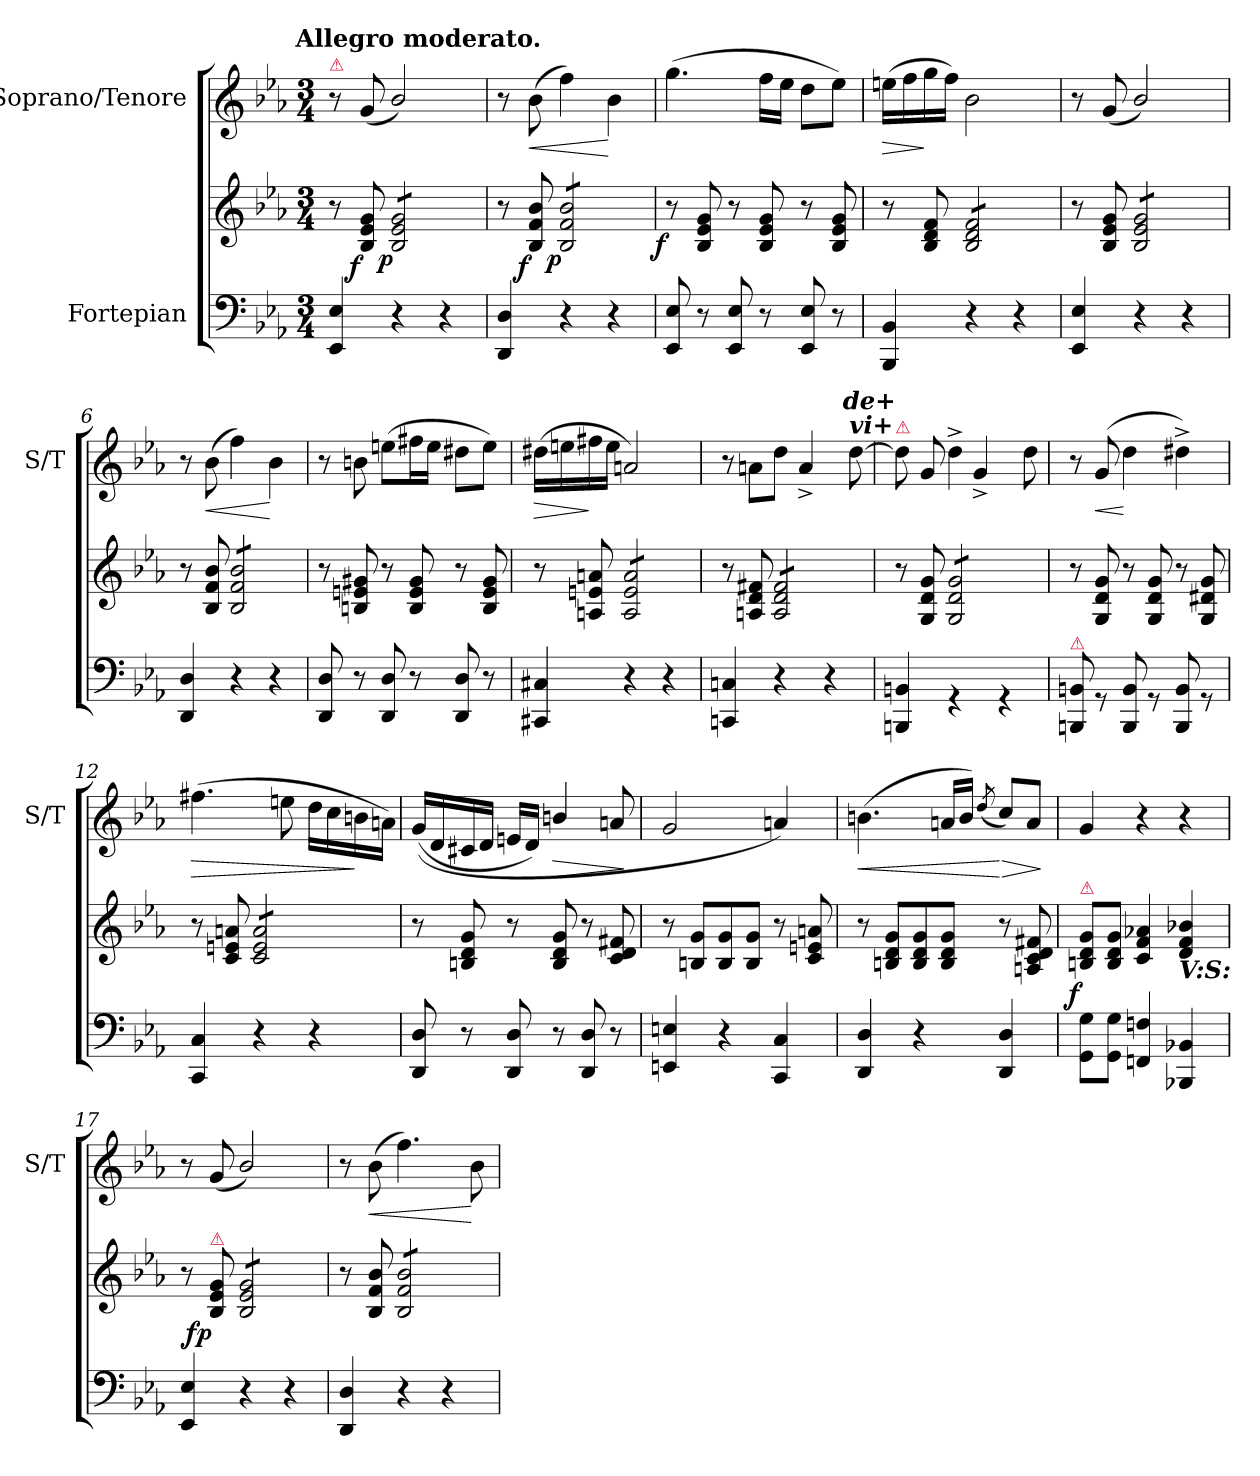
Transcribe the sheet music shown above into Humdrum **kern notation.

**kern	**kern	**dynam	**kern	**dynam
*part2	*part2	*part2	*part1	*part1
*staff3	*staff2	*staff2/3	*staff1	*staff1
*I"Fortepian	*	*	*I"Soprano/Tenore	*
*	*	*	*I'S/T	*
*clefF4	*clefG2	*	*clefG2	*
*k[b-e-a-]	*k[b-e-a-]	*	*k[b-e-a-]	*
!!LO:TX:omd:t=Allegro moderato.
*M3/4	*M3/4	*	*M3/4	*
*MM132	*MM132	*	*MM132	*
=1	=1	=1	=1	=1
!	!	!	!LO:TX:a:color=crimson:t=⚠	!
4EE-/ 4E-/	8r	.	8r	.
!	!	!LO:DY:b:rj	!	!
.	8B-/ 8e-/ 8g/	f	(<8g/	.
!	!	!LO:DY:b:rj	!	!
*	*tremolo	*	*	*
4r	8B-/ 8e-/ 8g/L	p	2b-/)	.
.	8B-/ 8e-/ 8g/	.	.	.
4r	8B-/ 8e-/ 8g/	.	.	.
.	8B-/ 8e-/ 8g/J	.	.	.
*	*Xtremolo	*	*	*
=2	=2	=2	=2	=2
4DD/ 4D/	8r	.	8r	.
!	!	!LO:DY:b:rj	!	!LO:HP:b
.	8B-/ 8f/ 8b-/	f	(>8b-\	<
!	!	!LO:DY:b:rj	!	!
*	*tremolo	*	*	*
4r	8B-/ 8f/ 8b-/L	p	4ff\)	.
.	8B-/ 8f/ 8b-/	.	.	.
4r	8B-/ 8f/ 8b-/	.	4b-\	[
.	8B-/ 8f/ 8b-/J	.	.	.
*	*Xtremolo	*	*	*
=3	=3	=3	=3	=3
!	!	!LO:DY:b:rj	!	!
8EE-/ 8E-/	8r	f	(>4.gg\	.
8r	8B-/ 8e-/ 8g/	.	.	.
8EE-/ 8E-/	8r	.	.	.
8r	8B-/ 8e-/ 8g/	.	16ff\LL	.
.	.	.	16ee-\JJ	.
8EE-/ 8E-/	8r	.	8dd\L	.
8r	8B-/ 8e-/ 8g/	.	8ee-\J)	.
=4	=4	=4	=4	=4
!	!	!	!	!LO:HP:b
4BBB-/ 4BB-/	8r	.	(>16een\LL	>
.	.	.	16ff\	.
.	8B-/ 8d/ 8f/	.	16gg\	]
.	.	.	16ff\JJ)	.
*	*tremolo	*	*	*
4r	8B-/ 8d/ 8f/L	.	2b-\	.
.	8B-/ 8d/ 8f/	.	.	.
4r	8B-/ 8d/ 8f/	.	.	.
.	8B-/ 8d/ 8f/J	.	.	.
*	*Xtremolo	*	*	*
=5	=5	=5	=5	=5
4EE-/ 4E-/	8r	.	8r	.
.	8B-/ 8e-/ 8g/	.	(<8g/	.
*	*tremolo	*	*	*
4r	8B-/ 8e-/ 8g/L	.	2b-/)	.
.	8B-/ 8e-/ 8g/	.	.	.
4r	8B-/ 8e-/ 8g/	.	.	.
.	8B-/ 8e-/ 8g/J	.	.	.
*	*Xtremolo	*	*	*
=6	=6	=6	=6	=6
4DD/ 4D/	8r	.	8r	.
!	!	!	!	!LO:HP:b
.	8B-/ 8f/ 8b-/	.	(>8b-\	<
*	*tremolo	*	*	*
4r	8B-/ 8f/ 8b-/L	.	4ff\)	.
.	8B-/ 8f/ 8b-/	.	.	.
4r	8B-/ 8f/ 8b-/	.	4b-\	[
.	8B-/ 8f/ 8b-/J	.	.	.
*	*Xtremolo	*	*	*
=7	=7	=7	=7	=7
8DD/ 8D/	8r	.	8r	.
8r	8Bn/ 8en/ 8g#X/	.	8bn\	.
8DD/ 8D/	8r	.	(>8een\L	.
8r	8B/ 8e/ 8g#/	.	16ff#X\L	.
.	.	.	16ee\JJ	.
8DD/ 8D/	8r	.	8dd#X\L	.
8r	8B/ 8e/ 8g#/	.	8ee\J)	.
=8	=8	=8	=8	=8
!	!	!	!	!LO:HP:b
4CC#X/ 4C#X/	8r	.	(>16dd#X\LL	>
.	.	.	16een\	.
.	8An/ 8en/ 8an/	.	16ff#X\	]
.	.	.	16ee\JJ	.
*	*tremolo	*	*	*
4r	8A/ 8e/ 8a/L	.	2an/)	.
.	8A/ 8e/ 8a/	.	.	.
4r	8A/ 8e/ 8a/	.	.	.
.	8A/ 8e/ 8a/J	.	.	.
*	*Xtremolo	*	*	*
=9	=9	=9	=9	=9
4CCn/ 4Cn/	8r	.	8r	.
.	8An/ 8d/ 8f#X/	.	8an\L	.
*	*tremolo	*	*	*
4r	8A/ 8d/ 8f#/L	.	8dd\J	.
.	8A/ 8d/ 8f#/	.	4a^</	.
4r	8A/ 8d/ 8f#/	.	.	.
!	!	!	!LO:TX:a:Bi:t=vi+	!
.	8A/ 8d/ 8f#/J	.	[8dd\	.
*	*Xtremolo	*	*	*
=10	=10	=10	=10	=10
!	!	!	!LO:TX:a:color=crimson:t=⚠	!
!	!	!	!LO:TX:a:Bi:rj:t=de+	!
4BBBn/ 4BBn/	8r	.	8dd\]	.
.	8G/ 8d/ 8g/	.	8g/	.
!	!	!	!LO:N:vis=4	!
*	*tremolo	*	*	*
4rGG	8G/ 8d/ 8g/L	.	8dd^<\	.
.	8G/ 8d/ 8g/	.	4g^</	.
4rGG	8G/ 8d/ 8g/	.	.	.
.	8G/ 8d/ 8g/J	.	8dd\	.
*	*Xtremolo	*	*	*
=11	=11	=11	=11	=11
!LO:TX:a:color=crimson:t=⚠	!	!	!	!
8BBBn/ 8BBn/	8r	.	8r	.
!	!	!	!	!LO:HP:b
8rGG	8G/ 8d/ 8g/	.	(>8g/	<
8BBB/ 8BB/	8r	.	4dd\	[
8rGG	8G/ 8d/ 8g/	.	.	.
8BBB/ 8BB/	8r	.	4dd#X^<\)	.
8rGG	8G/ 8d#X/ 8g/	.	.	.
=12	=12	=12	=12	=12
!	!	!	!	!LO:HP:b
4CC/ 4C/	8r	.	(>4.ff#X\	>
.	8c/ 8en/ 8an/	.	.	.
*	*tremolo	*	*	*
4r	8c/ 8e/ 8a/L	.	.	.
.	8c/ 8e/ 8a/	.	8een\	.
4r	8c/ 8e/ 8a/	.	16dd\LL	.
.	.	.	16cc\	.
.	8c/ 8e/ 8a/J	.	16bn\	]
*	*Xtremolo	*	*	*
.	.	.	16an\JJ)	.
=13	=13	=13	=13	=13
8DD/ 8D/	8r	.	(<(>16g/LL	.
.	.	.	16d/	.
8r	8Bn/ 8d/ 8g/	.	16c#X/	.
.	.	.	16d/JJ	.
8DD/ 8D/	8r	.	16en/LL	.
.	.	.	16d/JJ)	.
!	!	!	!	!LO:HP:b
8r	8B/ 8d/ 8g/	.	4bn/	>
8DD/ 8D/	8r	.	.	.
8r	8c/ 8d/ 8f#X/	.	8an/	.
.	.	.	.	]
=14	=14	=14	=14	=14
4EEn/ 4En/	8r	.	2g/	.
.	8Bn/ 8g/L	.	.	.
4r	8B/ 8g/	.	.	.
.	8B/ 8g/J	.	.	.
4CC/ 4C/	8r	.	4an/)	.
.	8c/ 8en/ 8an/	.	.	.
=15	=15	=15	=15	=15
!	!	!	!	!LO:HP:b
4DD/ 4D/	8r	.	(>4.bn\	<
.	8Bn/ 8d/ 8g/L	.	.	.
4r	8B/ 8d/ 8g/	.	.	.
.	8B/ 8d/ 8g/J	.	16an/LL	.
.	.	.	16b/JJ)	.
.	.	.	(<8qdd/	.
!	!	!	!	!LO:HP:n=1:b
4DD/ 4D/	8r	.	8cc/L)	[ >
.	8An/ 8c/ 8d/ 8f#X/	.	8a/J	.
.	.	.	.	]
=16	=16	=16	=16	=16
!	!LO:TX:a:color=crimson:t=⚠	!	!	!
!	!	!LO:DY:b:rj	!	!
8GG\ 8G\L	8Bn/ 8d/ 8g/L	f	4g/	.
8GG\ 8G\J	8B/ 8d/ 8g/J	.	.	.
4FFn/ 4Fn/	4c/ 4f/ 4a-X/	.	4r	.
!	!LO:TX:b:Bi:t=V&colon;S&colon;	!	!	!
4BBB-X/ 4BB-X/	4d/ 4f/ 4b-X/	.	4r	.
=17	=17	=17	=17	=17
4EE-/ 4E-/	8r	.	8r	.
!	!LO:TX:a:color=crimson:t=⚠	!	!	!
!	!	!LO:DY:b:rj	!	!
.	8B-/ 8e-/ 8g/	fp	(<8g/	.
*	*tremolo	*	*	*
4r	8B-/ 8e-/ 8g/L	.	2b-/)	.
.	8B-/ 8e-/ 8g/	.	.	.
4r	8B-/ 8e-/ 8g/	.	.	.
.	8B-/ 8e-/ 8g/J	.	.	.
*	*Xtremolo	*	*	*
=18	=18	=18	=18	=18
4DD/ 4D/	8r	.	8r	.
!	!	!	!	!LO:HP:b
.	8B-/ 8f/ 8b-/	.	(>8b-\	<
*	*tremolo	*	*	*
4r	8B-/ 8f/ 8b-/L	.	4.ff\)	.
.	8B-/ 8f/ 8b-/	.	.	.
4r	8B-/ 8f/ 8b-/	.	.	.
.	8B-/ 8f/ 8b-/J	.	8b-\	[
*	*Xtremolo	*	*	*
=	=	=	=	=
*-	*-	*-	*-	*-
